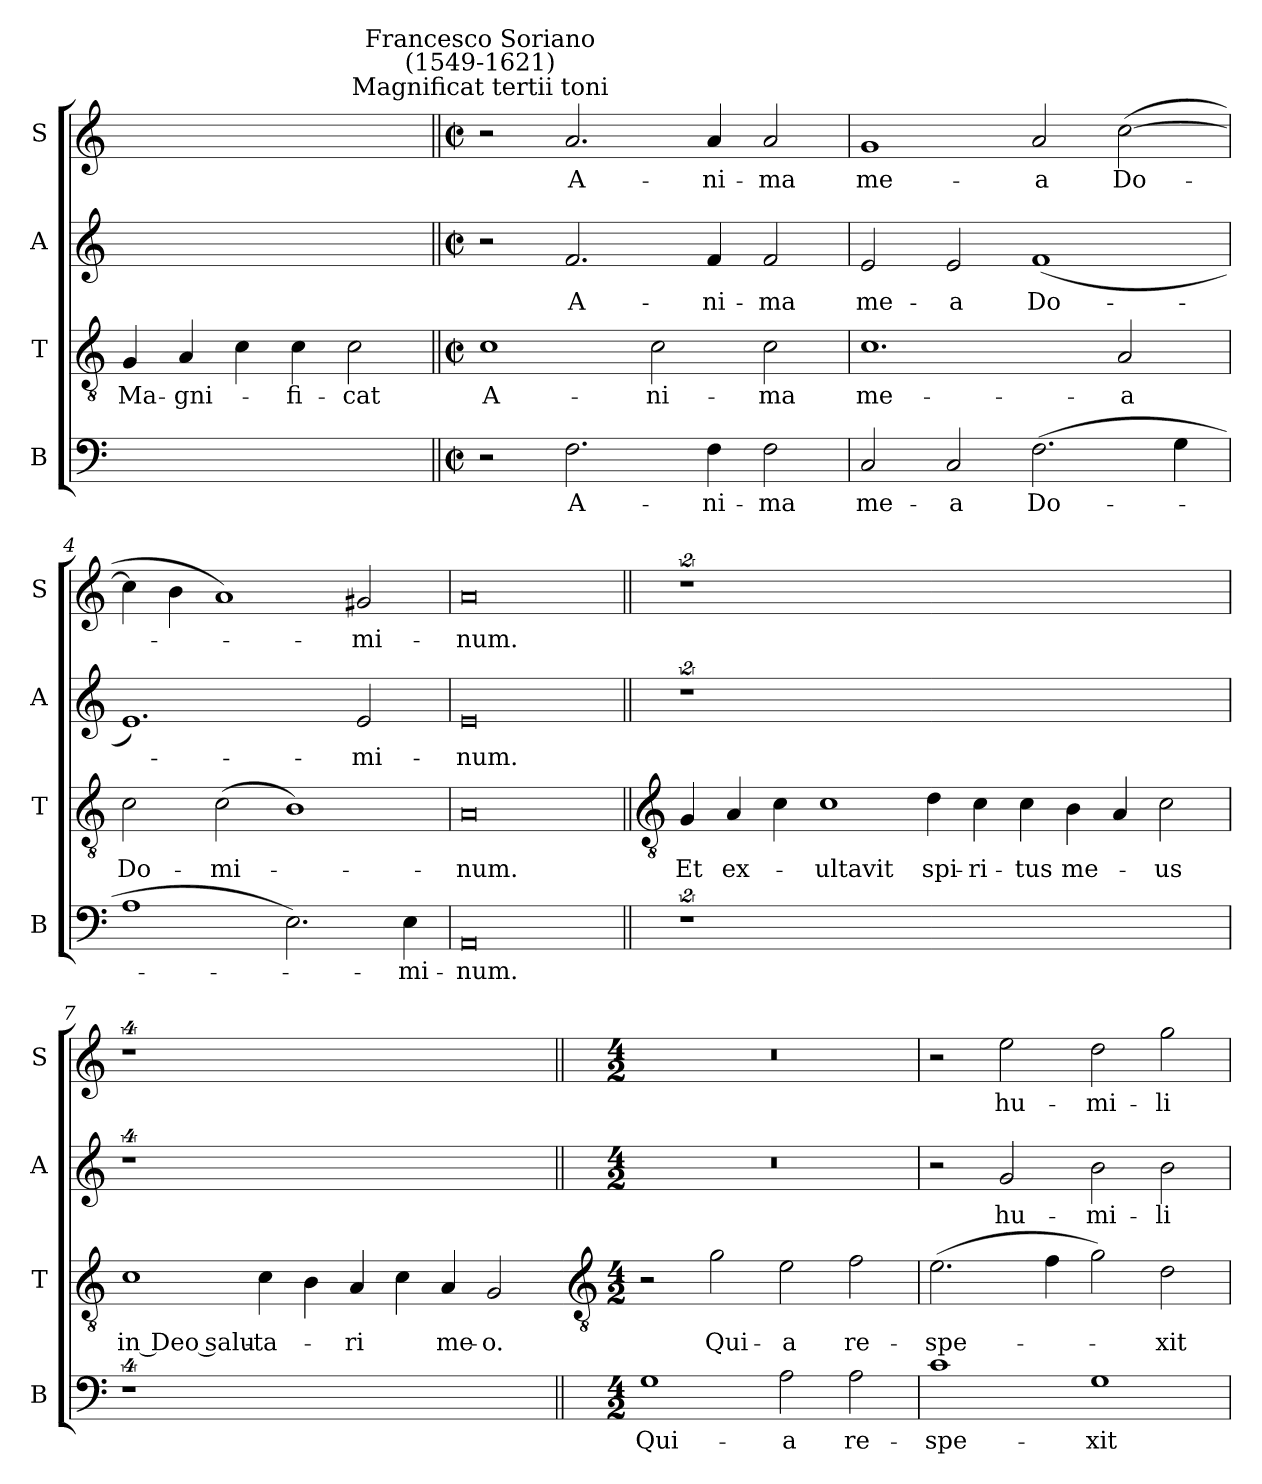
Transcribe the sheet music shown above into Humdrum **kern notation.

**kern	**text	**kern	**text	**kern	**text	**kern	**text
*part4	*part4	*part3	*part3	*part2	*part2	*part1	*part1
*staff4	*staff4	*staff3	*staff3	*staff2	*staff2	*staff1	*staff1
*I"B	*	*I"T	*	*I"A	*	*I"S	*
*I'B	*	*I'T	*	*I'A	*	*I'S	*
*clefF4	*	*clefGv2	*	*clefG2	*	*clefG2	*
*k[]	*	*k[]	*	*k[]	*	*k[]	*
*C:	*	*C:	*	*C:	*	*C:	*
=1	=1	=1	=1	=1	=1	=1	=1
!	!	!	!LO:LY:b	!	!	!	!
1.ryy	.	4G	Ma-	1.ryy	.	1.ryy	.
!	!	!	!LO:LY:b	!	!	!	!
.	.	4A	-gni-	.	.	.	.
.	.	4c	.	.	.	.	.
!	!	!	!LO:LY:b	!	!	!	!
.	.	4c	fi-	.	.	.	.
!	!	!	!LO:LY:b	!	!	!	!
.	.	2c	-cat	.	.	.	.
=2||	=2||	=2||	=2||	=2||	=2||	=2||	=2||
*M4/2	*	*M4/2	*	*M4/2	*	*M4/2	*
*met(c|)	*	*met(c|)	*	*met(c|)	*	*met(c|)	*
!	!	!	!	!	!	!LO:TX:a:cj:t=Magnificat tertii toni	!
!	!	!	!	!	!	!LO:TX:a:cj:t=Francesco Soriano\n(1549-1621)	!
!	!	!	!LO:LY:b	!	!	!	!
2r	.	1c	A-	2r	.	2r	.
!	!LO:LY:b	!	!	!	!LO:LY:b	!	!LO:LY:b
2.F	A-	.	.	2.f	A-	2.a	A-
!	!	!	!LO:LY:b	!	!	!	!
.	.	2c	-ni-	.	.	.	.
!	!LO:LY:b	!	!	!	!LO:LY:b	!	!LO:LY:b
4F	-ni-	.	.	4f	-ni-	4a	-ni-
!	!LO:LY:b	!	!LO:LY:b	!	!LO:LY:b	!	!LO:LY:b
2F	-ma	2c	-ma	2f	-ma	2a	-ma
=3	=3	=3	=3	=3	=3	=3	=3
!	!LO:LY:b	!	!LO:LY:b	!	!LO:LY:b	!	!LO:LY:b
2C	me-	1.c	me-	2e	me-	1g	me-
!	!LO:LY:b	!	!	!	!LO:LY:b	!	!
2C	-a	.	.	2e	-a	.	.
!	!LO:LY:b	!	!	!	!LO:LY:b	!	!LO:LY:b
(>2.F	Do-	.	.	(<1f	Do-	2a	-a
!	!	!	!LO:LY:b	!	!	!	!LO:LY:b
.	.	2A	-a	.	.	(>[2cc	Do-
4G	.	.	.	.	.	.	.
=4	=4	=4	=4	=4	=4	=4	=4
!	!	!	!LO:LY:b	!	!	!	!
1A	.	2c	Do-	1.e)	.	4cc]	.
.	.	.	.	.	.	4b	.
!	!	!	!LO:LY:b	!	!	!	!
.	.	(>2c	-mi-	.	.	1a)	.
2.E)	.	1B)	.	.	.	.	.
!	!	!	!	!	!LO:LY:b	!	!LO:LY:b
.	.	.	.	2e	mi-	2g#X	mi-
!	!LO:LY:b	!	!	!	!	!	!
4E	mi-	.	.	.	.	.	.
=5	=5	=5	=5	=5	=5	=5	=5
!	!LO:LY:b	!	!LO:LY:b	!	!LO:LY:b	!	!LO:LY:b
0AA	-num.	0A	num.	0e	-num.	0a	-num.
!!LO:LB:g=z
=6||	=6||	=6||	=6||	=6||	=6||	=6||	=6||
*	*	*clefGv2	*	*	*	*	*
!	!	!	!LO:LY:b	!	!	!	!
2%7r	.	4G	Et	2%7r	.	2%7r	.
!	!	!	!LO:LY:b	!	!	!	!
.	.	4A	ex-	.	.	.	.
.	.	4c	.	.	.	.	.
!	!	!	!LO:LY:b	!	!	!	!
.	.	1c	ultavit	.	.	.	.
!	!	!	!LO:LY:b	!	!	!	!
.	.	4d	spi-	.	.	.	.
!	!	!	!LO:LY:b	!	!	!	!
.	.	4c	-ri-	.	.	.	.
!	!	!	!LO:LY:b	!	!	!	!
.	.	4c	-tus	.	.	.	.
!	!	!	!LO:LY:b	!	!	!	!
.	.	4B	me-	.	.	.	.
.	.	4A	.	.	.	.	.
!	!	!	!LO:LY:b	!	!	!	!
.	.	2c	us	.	.	.	.
=7	=7	=7	=7	=7	=7	=7	=7
!	!	!	!LO:LY:b	!	!	!	!
4%11r	.	1c	in Deo salu-	4%11r	.	4%11r	.
!	!	!	!LO:LY:b	!	!	!	!
.	.	4c	-ta-	.	.	.	.
.	.	4B	.	.	.	.	.
!	!	!	!LO:LY:b	!	!	!	!
.	.	4A	ri	.	.	.	.
.	.	4c	.	.	.	.	.
!	!	!	!LO:LY:b	!	!	!	!
.	.	4A	me-	.	.	.	.
!	!	!	!LO:LY:b	!	!	!	!
.	.	2G	-o.	.	.	.	.
!!LO:LB:g=z
=8||	=8||	=8-	=8||	=8||	=8||	=8||	=8||
*	*	*clefGv2	*	*	*	*	*
*k[]	*	*	*	*k[]	*	*k[]	*
*C:	*	*	*	*C:	*	*C:	*
*M4/2	*	*M4/2	*	*M4/2	*	*M4/2	*
!	!LO:LY:b	!	!	!	!	!	!
1G	Qui-	2r	.	0r	.	0r	.
!	!	!	!LO:LY:b	!	!	!	!
.	.	2g	Qui-	.	.	.	.
!	!LO:LY:b	!	!LO:LY:b	!	!	!	!
2A	-a	2e	-a	.	.	.	.
!	!LO:LY:b	!	!LO:LY:b	!	!	!	!
2A	re-	2f	re-	.	.	.	.
=9	=9	=9	=9	=9	=9	=9	=9
!	!LO:LY:b	!	!LO:LY:b	!	!	!	!
1c	-spe-	(>2.e	-spe-	2r	.	2r	.
!	!	!	!	!	!LO:LY:b	!	!LO:LY:b
.	.	.	.	2g	hu-	2ee	hu-
.	.	4f	.	.	.	.	.
!	!LO:LY:b	!	!	!	!LO:LY:b	!	!LO:LY:b
1G	-xit	2g)	.	2b	-mi-	2dd	-mi-
!	!	!	!LO:LY:b	!	!LO:LY:b	!	!LO:LY:b
.	.	2d	xit	2b	-li-	2gg	-li-
=	=	=	=	=	=	=	=
*-	*-	*-	*-	*-	*-	*-	*-
